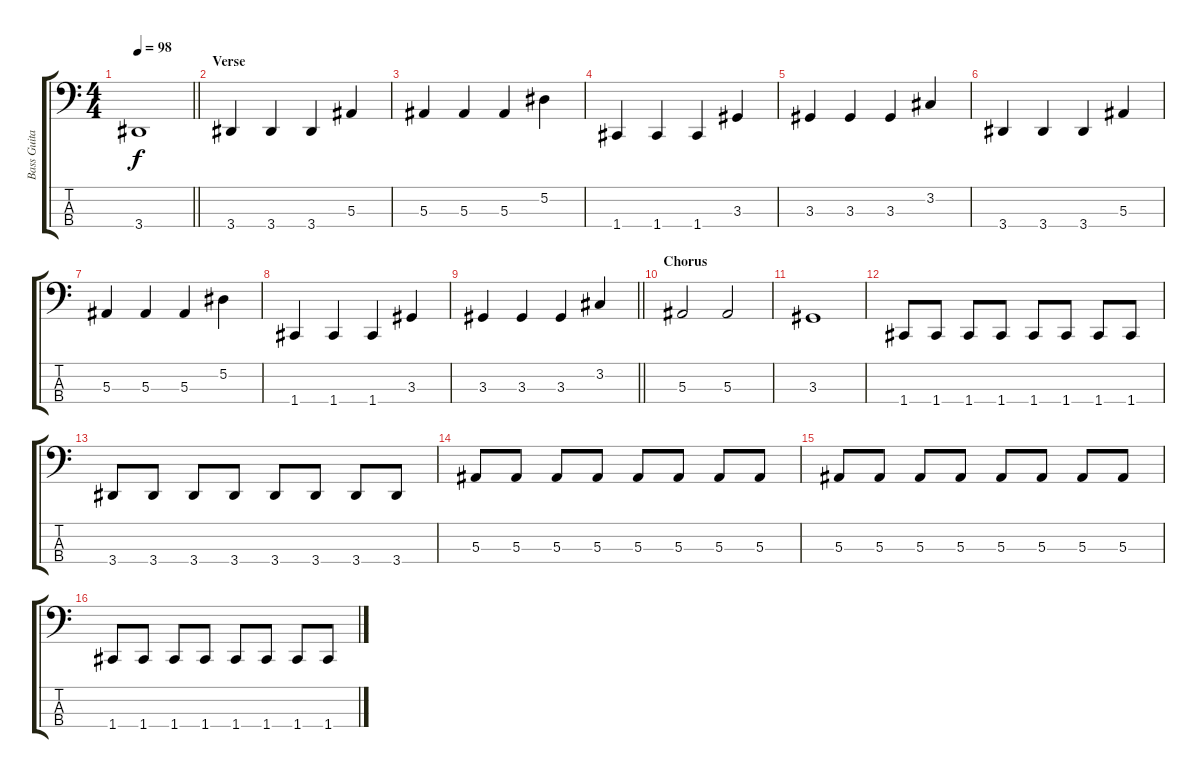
\track ("Bass Guitar" "Bass Guita") {instrument electricbassfinger}
\staff {score tabs}
\tuning (Eb2 Bb1 F1 C1) {hide}
\ts (4 4)
\tempo 98
\clef f4
\barLineRight lightlight
\ks c
3.4.1{dy f} |
\section ("" "Verse")
3.4.4 3.4.4 3.4.4 5.3.4 |
5.3.4 5.3.4 5.3.4 5.2.4 |
1.4.4 1.4.4 1.4.4 3.3.4 |
3.3.4 3.3.4 3.3.4 3.2.4 |
3.4.4 3.4.4 3.4.4 5.3.4 |
5.3.4 5.3.4 5.3.4 5.2.4 |
1.4.4 1.4.4 1.4.4 3.3.4 |
\barLineRight lightlight
3.3.4 3.3.4 3.3.4 3.2.4 |
\section ("" "Chorus")
5.3.2 5.3.2 |
3.3.1 |
1.4.8 1.4.8 1.4.8 1.4.8 1.4.8 1.4.8 1.4.8 1.4.8 |
3.4.8 3.4.8 3.4.8 3.4.8 3.4.8 3.4.8 3.4.8 3.4.8 |
5.3.8 5.3.8 5.3.8 5.3.8 5.3.8 5.3.8 5.3.8 5.3.8 |
5.3.8 5.3.8 5.3.8 5.3.8 5.3.8 5.3.8 5.3.8 5.3.8 |
1.4.8 1.4.8 1.4.8 1.4.8 1.4.8 1.4.8 1.4.8 1.4.8
